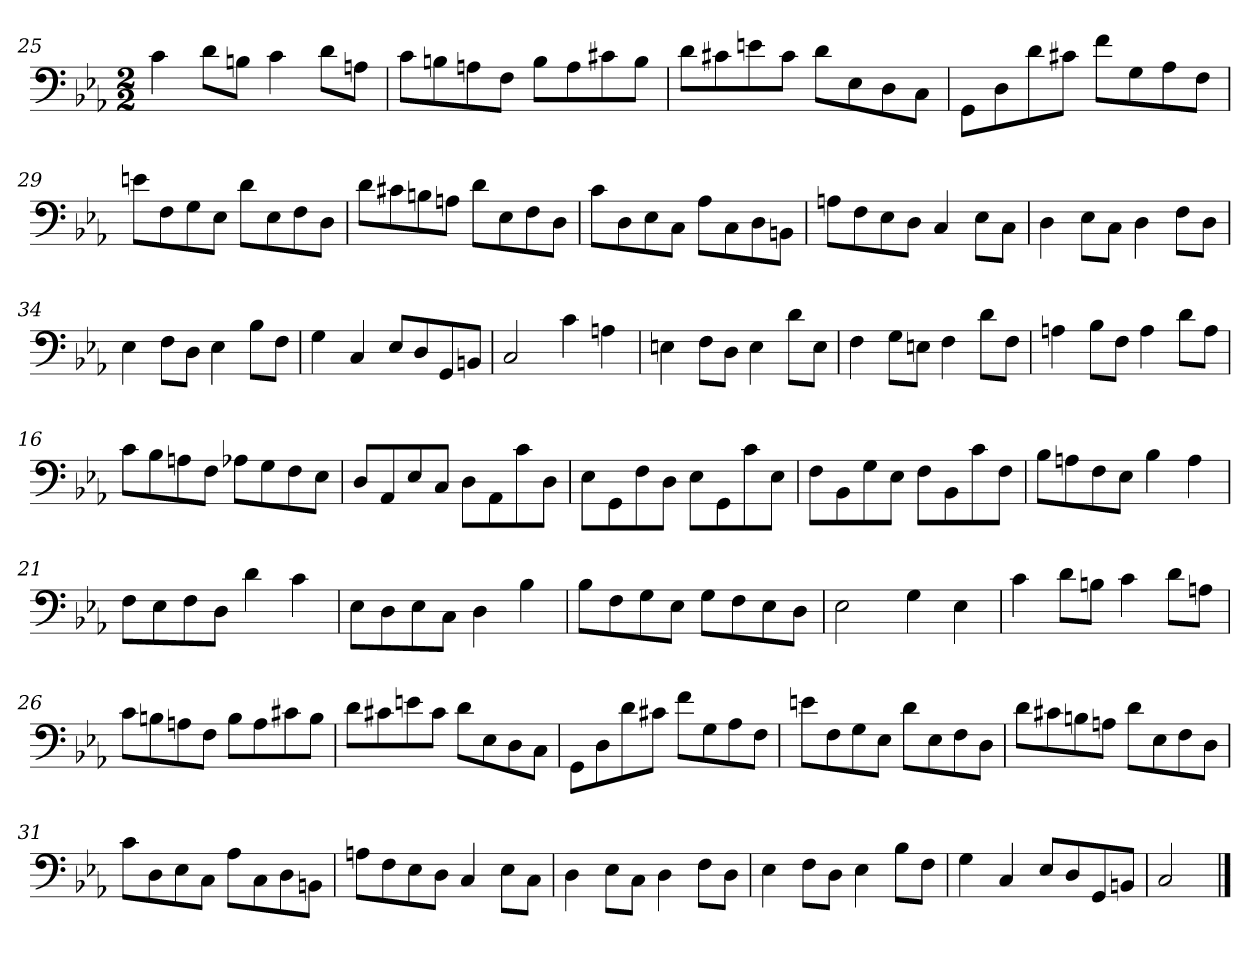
**kern
*part1
*staff1
*clefF4
*k[b-e-a-]
*c:
*M2/2
=25
4c
8d\L
8Bn\J
4c
8d\L
8An\J
=26
8c\L
8Bn\
8An\
8F\J
8B\L
8A\
8c#X\
8B\J
=27
8d\L
8c#X\
8en\
8c#\J
8d\L
8E-\
8D\
8C\J
=28
8GG\L
8D\
8d\
8c#X\J
8f\L
8G\
8A-\
8F\J
=29
8en\L
8F\
8G\
8E-\J
8d\L
8E-\
8F\
8D\J
=30
8d\L
8c#X\
8Bn\
8An\J
8d\L
8E-\
8F\
8D\J
=31
8c\L
8D\
8E-\
8C\J
8A-\L
8C\
8D\
8BBn\J
=32
8An\L
8F\
8E-\
8D\J
4C
8E-\L
8C\J
=33
4D
8E-\L
8C\J
4D
8F\L
8D\J
=34
4E-
8F\L
8D\J
4E-
8B-\L
8F\J
=35
4G
4C
8E-/L
8D/
8GG/
8BBn/J
=36
2C
4c
4An
=13
4En
8F\L
8D\J
4E
8d\L
8E\J
=14
4F
8G\L
8En\J
4F
8d\L
8F\J
=15
4An
8B-\L
8F\J
4A
8d\L
8A\J
=16
8c\L
8B-\
8An\
8F\J
8A-X\L
8G\
8F\
8E-\J
=17
8D/L
8AA-/
8E-/
8C/J
8D\L
8AA-\
8c\
8D\J
=18
8E-\L
8GG\
8F\
8D\J
8E-\L
8GG\
8c\
8E-\J
=19
8F\L
8BB-\
8G\
8E-\J
8F\L
8BB-\
8c\
8F\J
=20
8B-\L
8An\
8F\
8E-\J
4B-
4A
=21
8F\L
8E-\
8F\
8D\J
4d
4c
=22
8E-\L
8D\
8E-\
8C\J
4D
4B-
=23
8B-\L
8F\
8G\
8E-\J
8G\L
8F\
8E-\
8D\J
=24
2E-
4G
4E-
=25
4c
8d\L
8Bn\J
4c
8d\L
8An\J
=26
8c\L
8Bn\
8An\
8F\J
8B\L
8A\
8c#X\
8B\J
=27
8d\L
8c#X\
8en\
8c#\J
8d\L
8E-\
8D\
8C\J
=28
8GG\L
8D\
8d\
8c#X\J
8f\L
8G\
8A-\
8F\J
=29
8en\L
8F\
8G\
8E-\J
8d\L
8E-\
8F\
8D\J
=30
8d\L
8c#X\
8Bn\
8An\J
8d\L
8E-\
8F\
8D\J
=31
8c\L
8D\
8E-\
8C\J
8A-\L
8C\
8D\
8BBn\J
=32
8An\L
8F\
8E-\
8D\J
4C
8E-\L
8C\J
=33
4D
8E-\L
8C\J
4D
8F\L
8D\J
=34
4E-
8F\L
8D\J
4E-
8B-\L
8F\J
=35
4G
4C
8E-/L
8D/
8GG/
8BBn/J
=36
2C
==
*-
